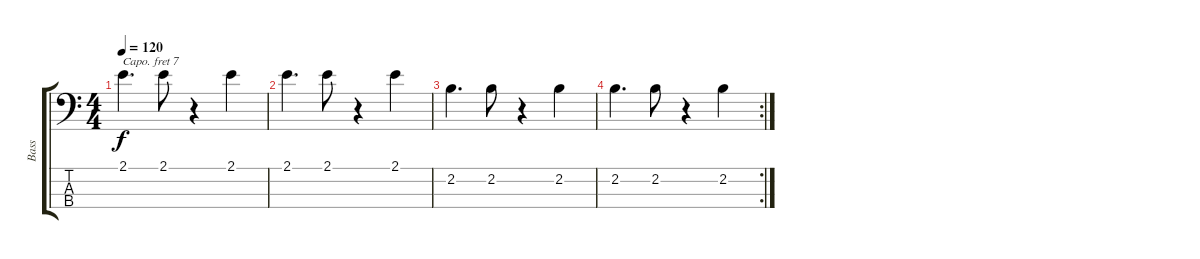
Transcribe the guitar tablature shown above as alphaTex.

\track ("Bass" "Bass") {instrument electricbassfinger}
\staff {score tabs}
\capo 7
\tuning (G2 D2 A1 E1) {hide}
\ts (4 4)
\tempo 120
\clef f4
\ks c
2.1.4{d dy f instrument electricbassfinger} 2.1.8 r.4 2.1.4 |
2.1.4{d} 2.1.8 r.4 2.1.4 |
2.2.4{d} 2.2.8 r.4 2.2.4 |
\rc 2
2.2.4{d} 2.2.8 r.4 2.2.4
